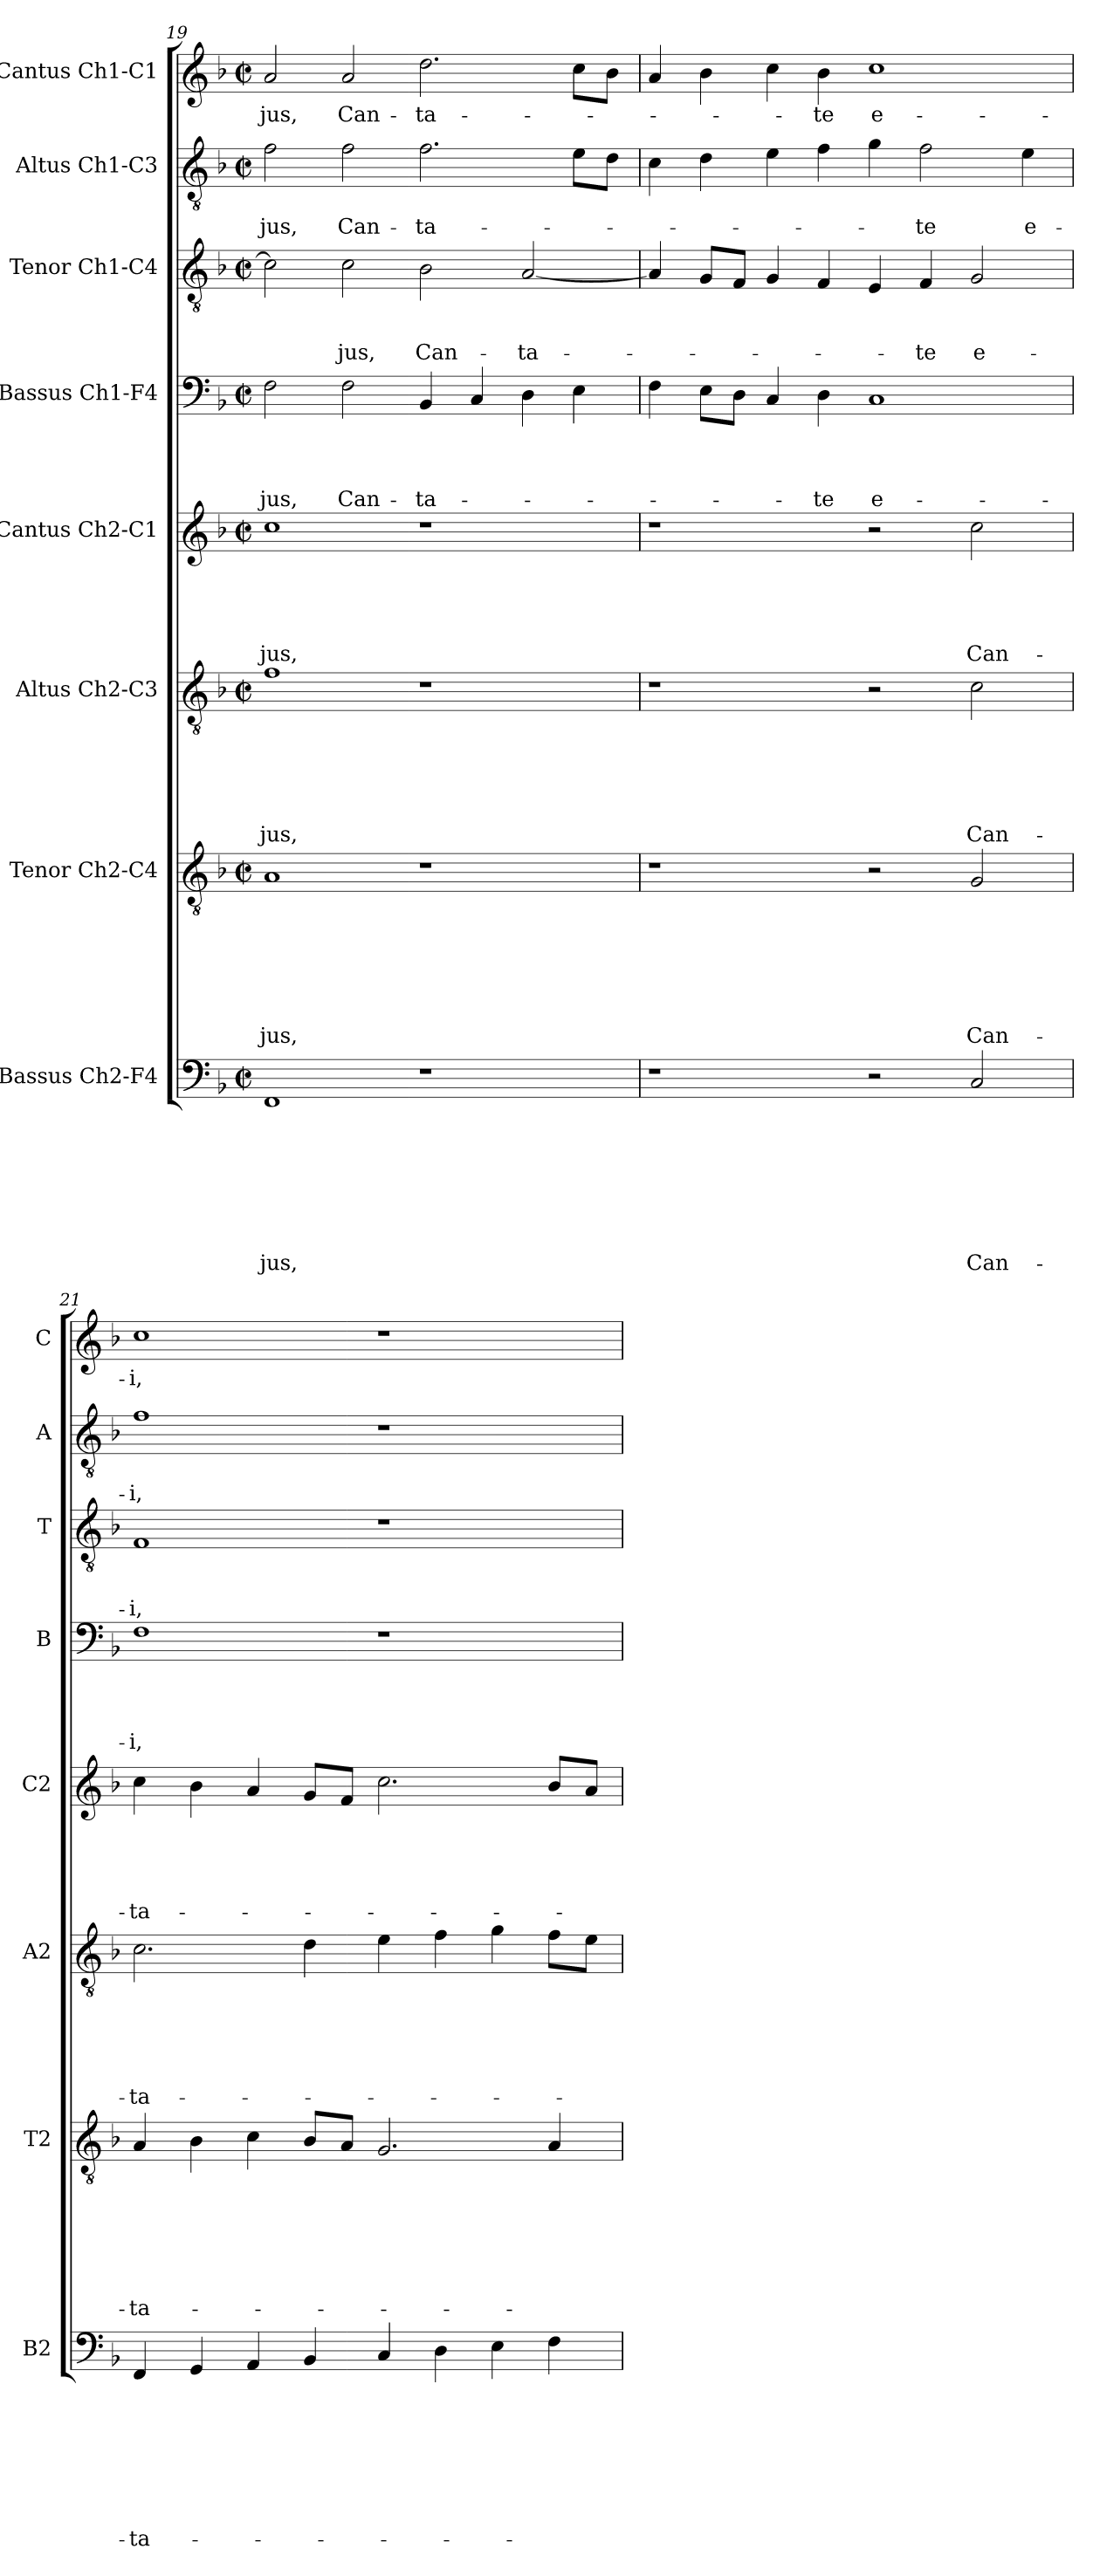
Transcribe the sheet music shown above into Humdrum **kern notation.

**kern	**text	**text	**text	**text	**text	**text	**text	**text	**kern	**text	**text	**text	**text	**text	**text	**text	**kern	**text	**text	**text	**text	**text	**text	**kern	**text	**text	**text	**text	**text	**kern	**text	**text	**text	**text	**kern	**text	**text	**text	**kern	**text	**text	**kern	**text
*part8	*part8	*part8	*part8	*part8	*part8	*part8	*part8	*part8	*part7	*part7	*part7	*part7	*part7	*part7	*part7	*part7	*part6	*part6	*part6	*part6	*part6	*part6	*part6	*part5	*part5	*part5	*part5	*part5	*part5	*part4	*part4	*part4	*part4	*part4	*part3	*part3	*part3	*part3	*part2	*part2	*part2	*part1	*part1
*staff8	*staff8	*staff8	*staff8	*staff8	*staff8	*staff8	*staff8	*staff8	*staff7	*staff7	*staff7	*staff7	*staff7	*staff7	*staff7	*staff7	*staff6	*staff6	*staff6	*staff6	*staff6	*staff6	*staff6	*staff5	*staff5	*staff5	*staff5	*staff5	*staff5	*staff4	*staff4	*staff4	*staff4	*staff4	*staff3	*staff3	*staff3	*staff3	*staff2	*staff2	*staff2	*staff1	*staff1
*I"Bassus Ch2-F4	*	*	*	*	*	*	*	*	*I"Tenor Ch2-C4	*	*	*	*	*	*	*	*I"Altus Ch2-C3	*	*	*	*	*	*	*I"Cantus Ch2-C1	*	*	*	*	*	*I"Bassus Ch1-F4	*	*	*	*	*I"Tenor Ch1-C4	*	*	*	*I"Altus Ch1-C3	*	*	*I"Cantus Ch1-C1	*
*I'B2	*	*	*	*	*	*	*	*	*I'T2	*	*	*	*	*	*	*	*I'A2	*	*	*	*	*	*	*I'C2	*	*	*	*	*	*I'B	*	*	*	*	*I'T	*	*	*	*I'A	*	*	*I'C	*
*clefF4	*	*	*	*	*	*	*	*	*clefGv2	*	*	*	*	*	*	*	*clefGv2	*	*	*	*	*	*	*clefG2	*	*	*	*	*	*clefF4	*	*	*	*	*clefGv2	*	*	*	*clefGv2	*	*	*clefG2	*
*k[b-]	*	*	*	*	*	*	*	*	*k[b-]	*	*	*	*	*	*	*	*k[b-]	*	*	*	*	*	*	*k[b-]	*	*	*	*	*	*k[b-]	*	*	*	*	*k[b-]	*	*	*	*k[b-]	*	*	*k[b-]	*
*F:	*	*	*	*	*	*	*	*	*F:	*	*	*	*	*	*	*	*F:	*	*	*	*	*	*	*F:	*	*	*	*	*	*F:	*	*	*	*	*F:	*	*	*	*F:	*	*	*F:	*
*M2/2	*	*	*	*	*	*	*	*	*M2/2	*	*	*	*	*	*	*	*M2/2	*	*	*	*	*	*	*M2/2	*	*	*	*	*	*M2/2	*	*	*	*	*M2/2	*	*	*	*M2/2	*	*	*M2/2	*
*met(c|)	*	*	*	*	*	*	*	*	*met(c|)	*	*	*	*	*	*	*	*met(c|)	*	*	*	*	*	*	*met(c|)	*	*	*	*	*	*met(c|)	*	*	*	*	*met(c|)	*	*	*	*met(c|)	*	*	*met(c|)	*
=19	=19	=19	=19	=19	=19	=19	=19	=19	=19	=19	=19	=19	=19	=19	=19	=19	=19	=19	=19	=19	=19	=19	=19	=19	=19	=19	=19	=19	=19	=19	=19	=19	=19	=19	=19	=19	=19	=19	=19	=19	=19	=19	=19
!	!	!	!	!	!	!	!	!LO:LY:b	!	!	!	!	!	!	!	!LO:LY:b	!	!	!	!	!	!	!LO:LY:b	!	!	!	!	!	!LO:LY:b	!	!	!	!	!LO:LY:b	!	!	!	!	!	!	!LO:LY:b	!	!LO:LY:b
1FF	.	.	.	.	.	.	.	-jus,	1A	.	.	.	.	.	.	-jus,	1f	.	.	.	.	.	-jus,	1cc	.	.	.	.	-jus,	2F\	.	.	.	-jus,	2c\]	.	.	.	2f\	.	-jus,	2a/	-jus,
!	!	!	!	!	!	!	!	!	!	!	!	!	!	!	!	!	!	!	!	!	!	!	!	!	!	!	!	!	!	!	!	!	!	!LO:LY:b	!	!	!	!LO:LY:b	!	!	!LO:LY:b	!	!LO:LY:b
.	.	.	.	.	.	.	.	.	.	.	.	.	.	.	.	.	.	.	.	.	.	.	.	.	.	.	.	.	.	2F\	.	.	.	Can-	2c\	.	.	-jus,	2f\	.	Can-	2a/	Can-
!	!	!	!	!	!	!	!	!	!	!	!	!	!	!	!	!	!	!	!	!	!	!	!	!	!	!	!	!	!	!	!	!	!	!LO:LY:b	!	!	!	!LO:LY:b	!	!	!LO:LY:b	!	!LO:LY:b
1r	.	.	.	.	.	.	.	.	1r	.	.	.	.	.	.	.	1r	.	.	.	.	.	.	1r	.	.	.	.	.	4BB-/	.	.	.	-ta-	2B-\	.	.	Can-	2.f\	.	-ta-	2.dd\	-ta-
.	.	.	.	.	.	.	.	.	.	.	.	.	.	.	.	.	.	.	.	.	.	.	.	.	.	.	.	.	.	4C/	.	.	.	.	.	.	.	.	.	.	.	.	.
!	!	!	!	!	!	!	!	!	!	!	!	!	!	!	!	!	!	!	!	!	!	!	!	!	!	!	!	!	!	!	!	!	!	!	!	!	!	!LO:LY:b	!	!	!	!	!
.	.	.	.	.	.	.	.	.	.	.	.	.	.	.	.	.	.	.	.	.	.	.	.	.	.	.	.	.	.	4D\	.	.	.	.	[2A/	.	.	-ta-	.	.	.	.	.
.	.	.	.	.	.	.	.	.	.	.	.	.	.	.	.	.	.	.	.	.	.	.	.	.	.	.	.	.	.	4E\	.	.	.	.	.	.	.	.	8e\L	.	.	8cc\L	.
.	.	.	.	.	.	.	.	.	.	.	.	.	.	.	.	.	.	.	.	.	.	.	.	.	.	.	.	.	.	.	.	.	.	.	.	.	.	.	8d\J	.	.	8b-\J	.
!!LO:PB:g=z
=20	=20	=20	=20	=20	=20	=20	=20	=20	=20	=20	=20	=20	=20	=20	=20	=20	=20	=20	=20	=20	=20	=20	=20	=20	=20	=20	=20	=20	=20	=20	=20	=20	=20	=20	=20	=20	=20	=20	=20	=20	=20	=20	=20
1r	.	.	.	.	.	.	.	.	1r	.	.	.	.	.	.	.	1r	.	.	.	.	.	.	1r	.	.	.	.	.	4F\	.	.	.	.	4A/]	.	.	.	4c\	.	.	4a/	.
.	.	.	.	.	.	.	.	.	.	.	.	.	.	.	.	.	.	.	.	.	.	.	.	.	.	.	.	.	.	8E\L	.	.	.	.	8G/L	.	.	.	4d\	.	.	4b-\	.
.	.	.	.	.	.	.	.	.	.	.	.	.	.	.	.	.	.	.	.	.	.	.	.	.	.	.	.	.	.	8D\J	.	.	.	.	8F/J	.	.	.	.	.	.	.	.
.	.	.	.	.	.	.	.	.	.	.	.	.	.	.	.	.	.	.	.	.	.	.	.	.	.	.	.	.	.	4C/	.	.	.	.	4G/	.	.	.	4e\	.	.	4cc\	.
!	!	!	!	!	!	!	!	!	!	!	!	!	!	!	!	!	!	!	!	!	!	!	!	!	!	!	!	!	!	!	!	!	!	!LO:LY:b	!	!	!	!	!	!	!	!	!LO:LY:b
.	.	.	.	.	.	.	.	.	.	.	.	.	.	.	.	.	.	.	.	.	.	.	.	.	.	.	.	.	.	4D\	.	.	.	-te	4F/	.	.	.	4f\	.	.	4b-\	-te
!	!	!	!	!	!	!	!	!	!	!	!	!	!	!	!	!	!	!	!	!	!	!	!	!	!	!	!	!	!	!	!	!	!	!LO:LY:b	!	!	!	!	!	!	!	!	!LO:LY:b
2r	.	.	.	.	.	.	.	.	2r	.	.	.	.	.	.	.	2r	.	.	.	.	.	.	2r	.	.	.	.	.	1C	.	.	.	e-	4E/	.	.	.	4g\	.	.	1cc	e-
!	!	!	!	!	!	!	!	!	!	!	!	!	!	!	!	!	!	!	!	!	!	!	!	!	!	!	!	!	!	!	!	!	!	!	!	!	!	!LO:LY:b	!	!	!LO:LY:b	!	!
.	.	.	.	.	.	.	.	.	.	.	.	.	.	.	.	.	.	.	.	.	.	.	.	.	.	.	.	.	.	.	.	.	.	.	4F/	.	.	-te	2f\	.	-te	.	.
!	!	!	!	!	!	!	!	!LO:LY:b	!	!	!	!	!	!	!	!LO:LY:b	!	!	!	!	!	!	!LO:LY:b	!	!	!	!	!	!LO:LY:b	!	!	!	!	!	!	!	!	!LO:LY:b	!	!	!	!	!
2C/	.	.	.	.	.	.	.	Can-	2G/	.	.	.	.	.	.	Can-	2c\	.	.	.	.	.	Can-	2cc\	.	.	.	.	Can-	.	.	.	.	.	2G/	.	.	e-	.	.	.	.	.
!	!	!	!	!	!	!	!	!	!	!	!	!	!	!	!	!	!	!	!	!	!	!	!	!	!	!	!	!	!	!	!	!	!	!	!	!	!	!	!	!	!LO:LY:b	!	!
.	.	.	.	.	.	.	.	.	.	.	.	.	.	.	.	.	.	.	.	.	.	.	.	.	.	.	.	.	.	.	.	.	.	.	.	.	.	.	4e\	.	e-	.	.
=21	=21	=21	=21	=21	=21	=21	=21	=21	=21	=21	=21	=21	=21	=21	=21	=21	=21	=21	=21	=21	=21	=21	=21	=21	=21	=21	=21	=21	=21	=21	=21	=21	=21	=21	=21	=21	=21	=21	=21	=21	=21	=21	=21
!	!	!	!	!	!	!	!	!LO:LY:b	!	!	!	!	!	!	!	!LO:LY:b	!	!	!	!	!	!	!LO:LY:b	!	!	!	!	!	!LO:LY:b	!	!	!	!	!LO:LY:b	!	!	!	!LO:LY:b	!	!	!LO:LY:b	!	!LO:LY:b
4FF/	.	.	.	.	.	.	.	-ta-	4A/	.	.	.	.	.	.	-ta-	2.c\	.	.	.	.	.	-ta-	4cc\	.	.	.	.	-ta-	1F	.	.	.	-i,	1F	.	.	-i,	1f	.	-i,	1cc	-i,
4GG/	.	.	.	.	.	.	.	.	4B-\	.	.	.	.	.	.	.	.	.	.	.	.	.	.	4b-\	.	.	.	.	.	.	.	.	.	.	.	.	.	.	.	.	.	.	.
4AA/	.	.	.	.	.	.	.	.	4c\	.	.	.	.	.	.	.	.	.	.	.	.	.	.	4a/	.	.	.	.	.	.	.	.	.	.	.	.	.	.	.	.	.	.	.
4BB-/	.	.	.	.	.	.	.	.	8B-/L	.	.	.	.	.	.	.	4d\	.	.	.	.	.	.	8g/L	.	.	.	.	.	.	.	.	.	.	.	.	.	.	.	.	.	.	.
.	.	.	.	.	.	.	.	.	8A/J	.	.	.	.	.	.	.	.	.	.	.	.	.	.	8f/J	.	.	.	.	.	.	.	.	.	.	.	.	.	.	.	.	.	.	.
4C/	.	.	.	.	.	.	.	.	2.G/	.	.	.	.	.	.	.	4e\	.	.	.	.	.	.	2.cc\	.	.	.	.	.	1r	.	.	.	.	1r	.	.	.	1r	.	.	1r	.
4D\	.	.	.	.	.	.	.	.	.	.	.	.	.	.	.	.	4f\	.	.	.	.	.	.	.	.	.	.	.	.	.	.	.	.	.	.	.	.	.	.	.	.	.	.
4E\	.	.	.	.	.	.	.	.	.	.	.	.	.	.	.	.	4g\	.	.	.	.	.	.	.	.	.	.	.	.	.	.	.	.	.	.	.	.	.	.	.	.	.	.
4F\	.	.	.	.	.	.	.	.	4A/	.	.	.	.	.	.	.	8f\L	.	.	.	.	.	.	8b-/L	.	.	.	.	.	.	.	.	.	.	.	.	.	.	.	.	.	.	.
.	.	.	.	.	.	.	.	.	.	.	.	.	.	.	.	.	8e\J	.	.	.	.	.	.	8a/J	.	.	.	.	.	.	.	.	.	.	.	.	.	.	.	.	.	.	.
=	=	=	=	=	=	=	=	=	=	=	=	=	=	=	=	=	=	=	=	=	=	=	=	=	=	=	=	=	=	=	=	=	=	=	=	=	=	=	=	=	=	=	=
*-	*-	*-	*-	*-	*-	*-	*-	*-	*-	*-	*-	*-	*-	*-	*-	*-	*-	*-	*-	*-	*-	*-	*-	*-	*-	*-	*-	*-	*-	*-	*-	*-	*-	*-	*-	*-	*-	*-	*-	*-	*-	*-	*-
